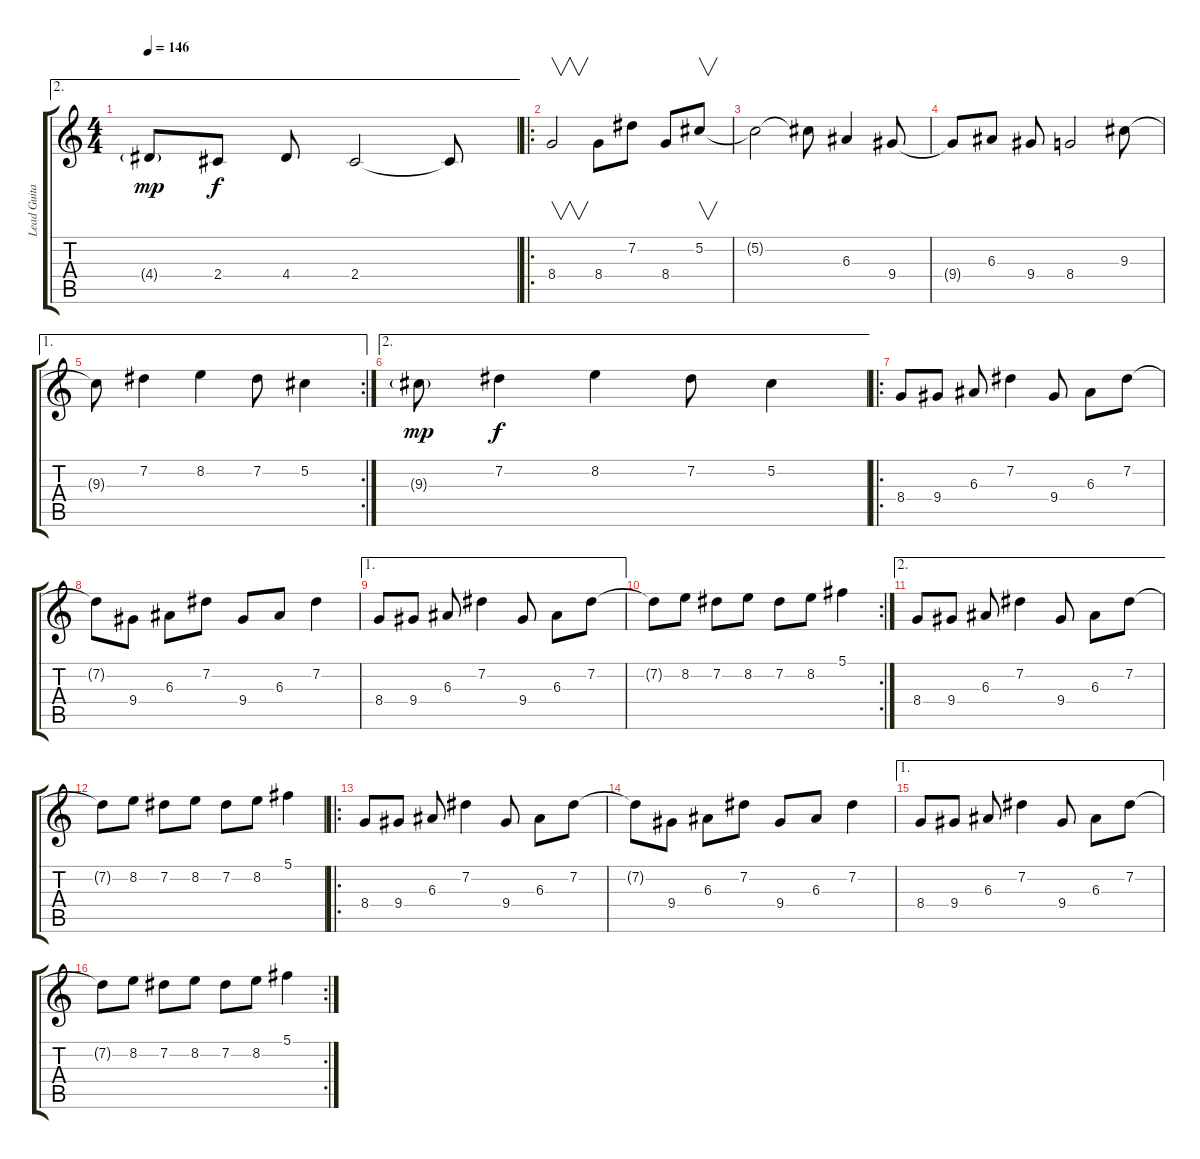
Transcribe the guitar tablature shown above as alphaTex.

\track ("Lead Guitar" "Lead Guita") {instrument distortionguitar}
\staff {score tabs}
\tuning (Db4 Ab3 E3 B2 Gb2 Db2) {hide}
\ae 2
\ts (4 4)
\tempo 146
\clef g2
\ks c
4.4{g}.8{dy mp} 2.4.8{dy f} 4.4.8 2.4.2 2.4{t}.8 |
\ro
8.4.2{v} 8.4.8 7.2.8 8.4.8 5.2.8{v} |
5.2{t}.2 5.2{t}.8 6.3.4 9.4.8 |
9.4{t}.8 6.3.8 9.4.8 8.4.2 9.3.8 |
\ae 1
\rc 2
9.3{t}.8 7.2.4 8.2.4 7.2.8 5.2.4 |
\ae 2
9.3{g}.8{dy mp} 7.2.4{dy f} 8.2.4 7.2.8 5.2.4 |
\ro
8.4.8 9.4.8 6.3.8 7.2.4 9.4.8 6.3.8 7.2.8 |
7.2{t}.8 9.4.8 6.3.8 7.2.8 9.4.8 6.3.8 7.2.4 |
\ae 1
8.4.8 9.4.8 6.3.8 7.2.4 9.4.8 6.3.8 7.2.8 |
\rc 2
7.2{t}.8 8.2.8 7.2.8 8.2.8 7.2.8 8.2.8 5.1.4 |
\ae 2
8.4.8 9.4.8 6.3.8 7.2.4 9.4.8 6.3.8 7.2.8 |
7.2{t}.8 8.2.8 7.2.8 8.2.8 7.2.8 8.2.8 5.1.4 |
\ro
8.4.8 9.4.8 6.3.8 7.2.4 9.4.8 6.3.8 7.2.8 |
7.2{t}.8 9.4.8 6.3.8 7.2.8 9.4.8 6.3.8 7.2.4 |
\ae 1
8.4.8 9.4.8 6.3.8 7.2.4 9.4.8 6.3.8 7.2.8 |
\rc 2
7.2{t}.8 8.2.8 7.2.8 8.2.8 7.2.8 8.2.8 5.1.4
